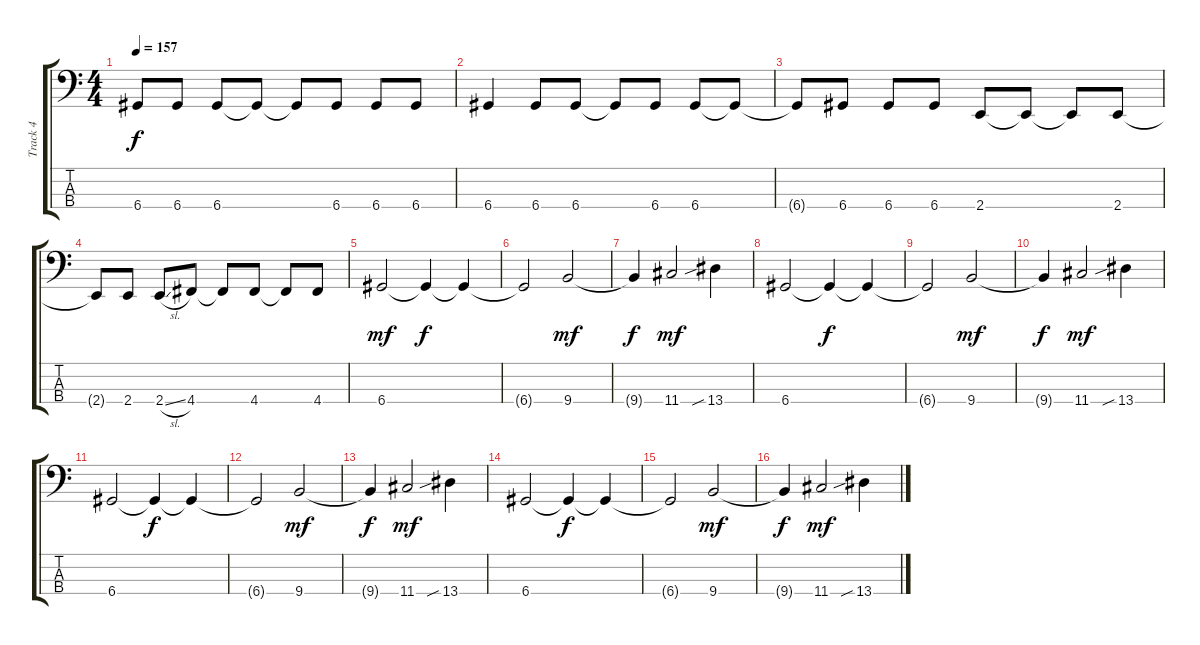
\track ("Track 4" "Track 4") {instrument electricbassfinger}
\staff {score tabs}
\tuning (G2 D2 A1 D1) {hide}
\ts (4 4)
\tempo 157
\clef f4
\ks c
6.4{t}.8{dy f} 6.4.8 6.4.8 6.4{t}.8 6.4{t}.8 6.4.8 6.4.8 6.4.8 |
6.4.4 6.4.8 6.4.8 6.4{t}.8 6.4.8 6.4.8 6.4{t}.8 |
6.4{t}.8 6.4.8 6.4.8 6.4.8 2.4.8 2.4{t}.8 2.4{t}.8 2.4.8 |
2.4{t}.8 2.4.8 2.4{sl}.8 4.4.8 4.4{t}.8 4.4.8 4.4{t}.8 4.4.8 |
6.4.2{dy mf} 6.4{t}.4{dy f} 6.4{t}.4 |
6.4{t}.2 9.4.2{dy mf} |
9.4{t}.4{dy f} 11.4.2{dy mf} 13.4{sib}.4 |
6.4.2 6.4{t}.4{dy f} 6.4{t}.4 |
6.4{t}.2 9.4.2{dy mf} |
9.4{t}.4{dy f} 11.4.2{dy mf} 13.4{sib}.4 |
6.4.2 6.4{t}.4{dy f} 6.4{t}.4 |
6.4{t}.2 9.4.2{dy mf} |
9.4{t}.4{dy f} 11.4.2{dy mf} 13.4{sib}.4 |
6.4.2 6.4{t}.4{dy f} 6.4{t}.4 |
6.4{t}.2 9.4.2{dy mf} |
9.4{t}.4{dy f} 11.4.2{dy mf} 13.4{sib}.4
